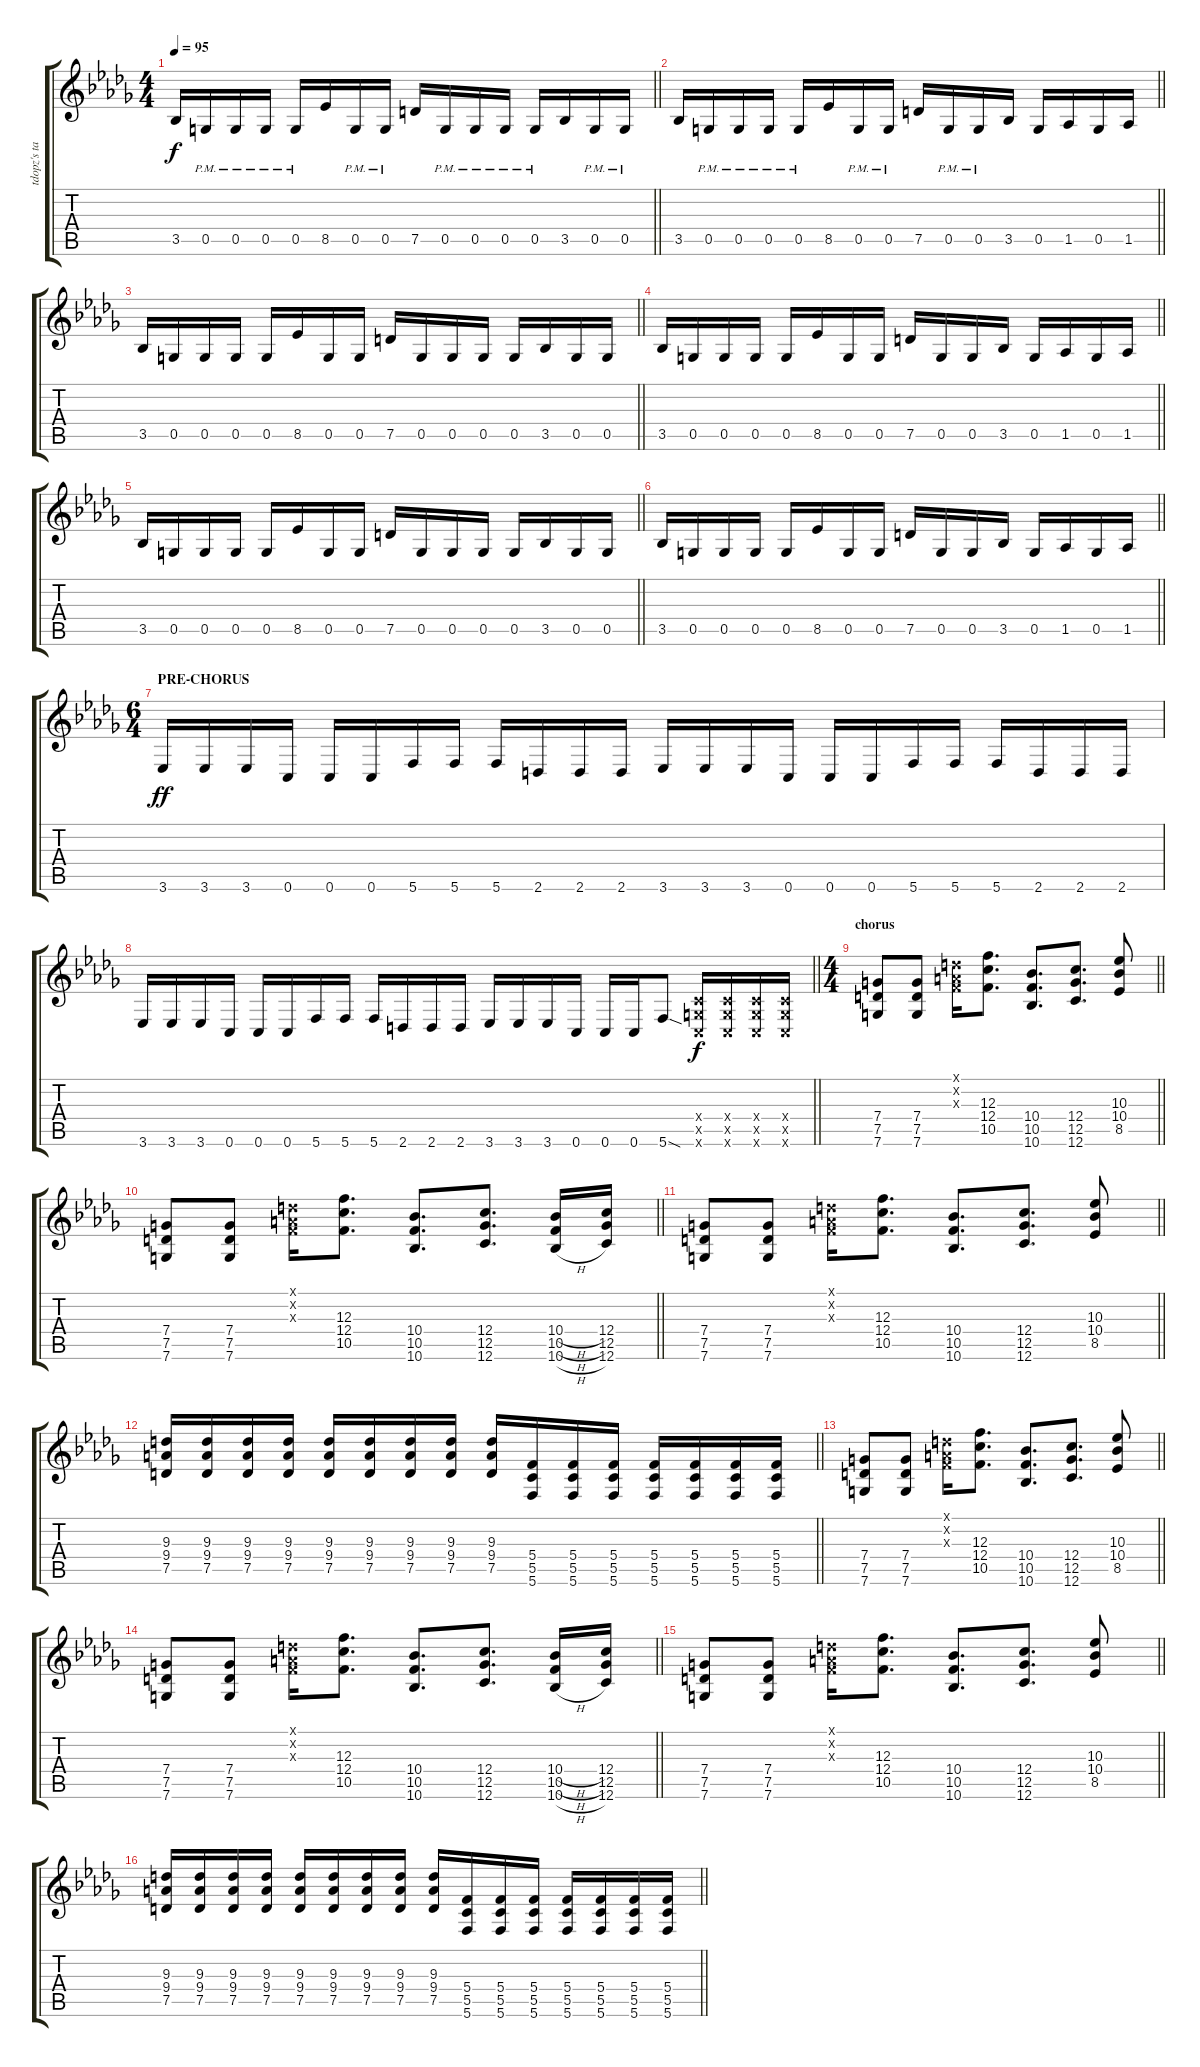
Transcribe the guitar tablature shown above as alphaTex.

\track ("tdopz's tab" "tdopz's ta") {instrument distortionguitar}
\staff {score tabs}
\tuning (D4 A3 F3 C3 G2 C2) {hide}
\ts (4 4)
\tempo 95
\clef g2
\barLineRight lightlight
\ks db
3.5.16{dy f volume 10} 0.5{pm}.16 0.5{pm}.16 0.5{pm}.16 0.5{pm}.16 8.5.16 0.5{pm}.16 0.5{pm}.16 7.5.16 0.5{pm}.16 0.5{pm}.16 0.5{pm}.16 0.5{pm}.16 3.5.16 0.5{pm}.16 0.5{pm}.16 |
\barLineRight lightlight
3.5.16 0.5{pm}.16 0.5{pm}.16 0.5{pm}.16 0.5{pm}.16 8.5.16 0.5{pm}.16 0.5{pm}.16 7.5.16 0.5{pm}.16 0.5{pm}.16 3.5.16 0.5.16 1.5.16 0.5.16 1.5.16 |
\barLineRight lightlight
3.5.16 0.5.16 0.5.16 0.5.16 0.5.16 8.5.16 0.5.16 0.5.16 7.5.16 0.5.16 0.5.16 0.5.16 0.5.16 3.5.16 0.5.16 0.5.16 |
\barLineRight lightlight
3.5.16 0.5.16 0.5.16 0.5.16 0.5.16 8.5.16 0.5.16 0.5.16 7.5.16 0.5.16 0.5.16 3.5.16 0.5.16 1.5.16 0.5.16 1.5.16 |
\barLineRight lightlight
3.5.16 0.5.16 0.5.16 0.5.16 0.5.16 8.5.16 0.5.16 0.5.16 7.5.16 0.5.16 0.5.16 0.5.16 0.5.16 3.5.16 0.5.16 0.5.16 |
\barLineRight lightlight
3.5.16 0.5.16 0.5.16 0.5.16 0.5.16 8.5.16 0.5.16 0.5.16 7.5.16 0.5.16 0.5.16 3.5.16 0.5.16 1.5.16 0.5.16 1.5.16 |
\ts (6 4)
\section ("" "PRE-CHORUS")
3.6.16{dy ff} 3.6.16 3.6.16 0.6.16 0.6.16 0.6.16 5.6.16 5.6.16 5.6.16 2.6.16 2.6.16 2.6.16 3.6.16 3.6.16 3.6.16 0.6.16 0.6.16 0.6.16 5.6.16 5.6.16 5.6.16 2.6.16 2.6.16 2.6.16 |
\barLineRight lightlight
3.6.16 3.6.16 3.6.16 0.6.16 0.6.16 0.6.16 5.6.16 5.6.16 5.6.16 2.6.16 2.6.16 2.6.16 3.6.16 3.6.16 3.6.16 0.6.16 0.6.16 0.6.16 5.6{sod}.8 (0.4{x} 0.5{x} 0.6{x}).16{dy f} (0.4{x} 0.5{x} 0.6{x}).16 (0.4{x} 0.5{x} 0.6{x}).16 (0.4{x} 0.5{x} 0.6{x}).16 |
\ts (4 4)
\section ("" "chorus")
\barLineRight lightlight
(7.4 7.5 7.6).8 (7.4 7.5 7.6).8 (0.1{x} 0.2{x} 0.3{x}).16 (12.3 12.4 10.5).8{d} (10.4 10.5 10.6).8{d} (12.4 12.5 12.6).8{d} (10.3 10.4 8.5).8 |
\barLineRight lightlight
(7.4 7.5 7.6).8 (7.4 7.5 7.6).8 (0.1{x} 0.2{x} 0.3{x}).16 (12.3 12.4 10.5).8{d} (10.4 10.5 10.6).8{d} (12.4 12.5 12.6).8{d} (10.4{h} 10.5{h} 10.6{h}).16 (12.4 12.5 12.6).16 |
\barLineRight lightlight
(7.4 7.5 7.6).8 (7.4 7.5 7.6).8 (0.1{x} 0.2{x} 0.3{x}).16 (12.3 12.4 10.5).8{d} (10.4 10.5 10.6).8{d} (12.4 12.5 12.6).8{d} (10.3 10.4 8.5).8 |
\barLineRight lightlight
(9.3 9.4 7.5).16 (9.3 9.4 7.5).16 (9.3 9.4 7.5).16 (9.3 9.4 7.5).16 (9.3 9.4 7.5).16 (9.3 9.4 7.5).16 (9.3 9.4 7.5).16 (9.3 9.4 7.5).16 (9.3 9.4 7.5).16 (5.4 5.5 5.6).16 (5.4 5.5 5.6).16 (5.4 5.5 5.6).16 (5.4 5.5 5.6).16 (5.4 5.5 5.6).16 (5.4 5.5 5.6).16 (5.4 5.5 5.6).16 |
\barLineRight lightlight
(7.4 7.5 7.6).8 (7.4 7.5 7.6).8 (0.1{x} 0.2{x} 0.3{x}).16 (12.3 12.4 10.5).8{d} (10.4 10.5 10.6).8{d} (12.4 12.5 12.6).8{d} (10.3 10.4 8.5).8 |
\barLineRight lightlight
(7.4 7.5 7.6).8 (7.4 7.5 7.6).8 (0.1{x} 0.2{x} 0.3{x}).16 (12.3 12.4 10.5).8{d} (10.4 10.5 10.6).8{d} (12.4 12.5 12.6).8{d} (10.4{h} 10.5{h} 10.6{h}).16 (12.4 12.5 12.6).16 |
\barLineRight lightlight
(7.4 7.5 7.6).8 (7.4 7.5 7.6).8 (0.1{x} 0.2{x} 0.3{x}).16 (12.3 12.4 10.5).8{d} (10.4 10.5 10.6).8{d} (12.4 12.5 12.6).8{d} (10.3 10.4 8.5).8 |
\barLineRight lightlight
(9.3 9.4 7.5).16 (9.3 9.4 7.5).16 (9.3 9.4 7.5).16 (9.3 9.4 7.5).16 (9.3 9.4 7.5).16 (9.3 9.4 7.5).16 (9.3 9.4 7.5).16 (9.3 9.4 7.5).16 (9.3 9.4 7.5).16 (5.4 5.5 5.6).16 (5.4 5.5 5.6).16 (5.4 5.5 5.6).16 (5.4 5.5 5.6).16 (5.4 5.5 5.6).16 (5.4 5.5 5.6).16 (5.4 5.5 5.6).16
